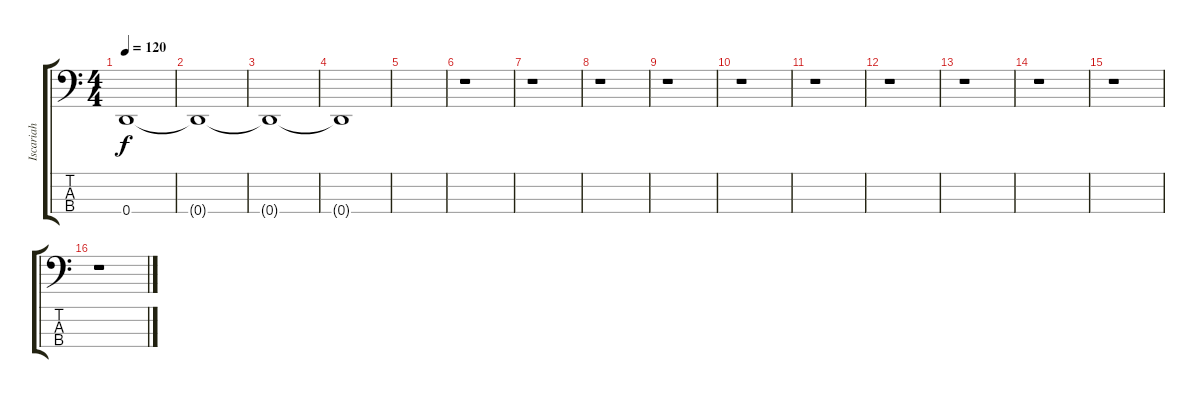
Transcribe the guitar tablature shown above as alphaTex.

\track ("Iscariah" "Iscariah") {instrument electricbasspick}
\staff {score tabs}
\tuning (F2 C2 G1 D1) {hide}
\ts (4 4)
\tempo 120
\clef f4
\ks c
0.4{t}.1{dy f} |
0.4{t}.1 |
0.4{t}.1 |
0.4{t}.1 |
|
r.1 |
r.1 |
r.1 |
r.1 |
r.1 |
r.1 |
r.1 |
r.1 |
r.1 |
r.1 |
r.1
